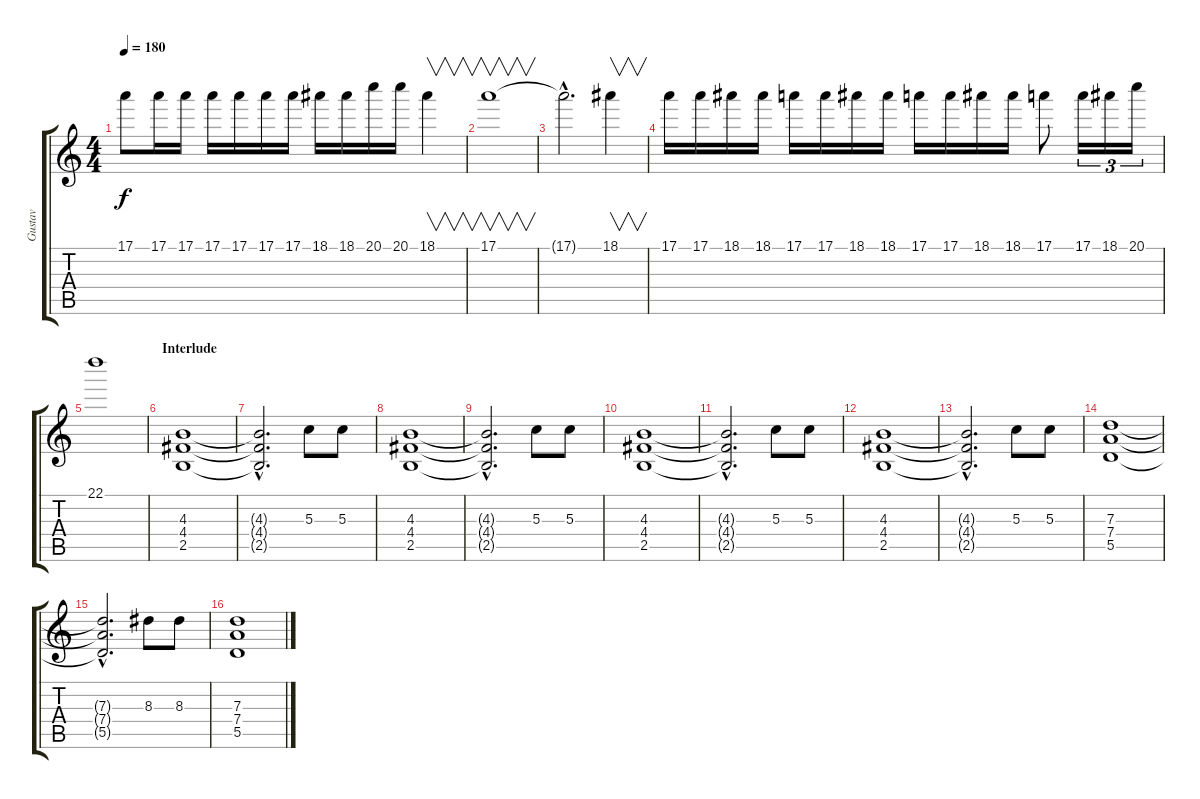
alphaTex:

\track ("Gustav" "Gustav") {instrument distortionguitar}
\staff {score tabs}
\tuning (E4 B3 G3 D3 A2 E2) {hide}
\ts (4 4)
\tempo 180
\clef g2
\ks c
17.1.8{dy f} 17.1.16 17.1.16 17.1.16 17.1.16 17.1.16 17.1.16 18.1.16 18.1.16 20.1.16 20.1.16 18.1.4{v} |
17.1.1{v} |
17.1{hac t}.2{d} 18.1.4{v} |
17.1.16 17.1.16 18.1.16 18.1.16 17.1.16 17.1.16 18.1.16 18.1.16 17.1.16 17.1.16 18.1.16 18.1.16 17.1.8 17.1.16{tu (3 2)} 18.1.16{tu (3 2)} 20.1.16{tu (3 2)} |
22.1.1 |
\section ("" "Interlude")
(4.3 4.4 2.5).1 |
(4.3{hac t} 4.4{hac t} 2.5{hac t}).2{d} 5.3.8 5.3.8 |
(4.3 4.4 2.5).1 |
(4.3{hac t} 4.4{hac t} 2.5{hac t}).2{d} 5.3.8 5.3.8 |
(4.3 4.4 2.5).1 |
(4.3{hac t} 4.4{hac t} 2.5{hac t}).2{d} 5.3.8 5.3.8 |
(4.3 4.4 2.5).1 |
(4.3{hac t} 4.4{hac t} 2.5{hac t}).2{d} 5.3.8 5.3.8 |
(7.3 7.4 5.5).1 |
(7.3{hac t} 7.4{hac t} 5.5{hac t}).2{d} 8.3.8 8.3.8 |
(7.3 7.4 5.5).1
